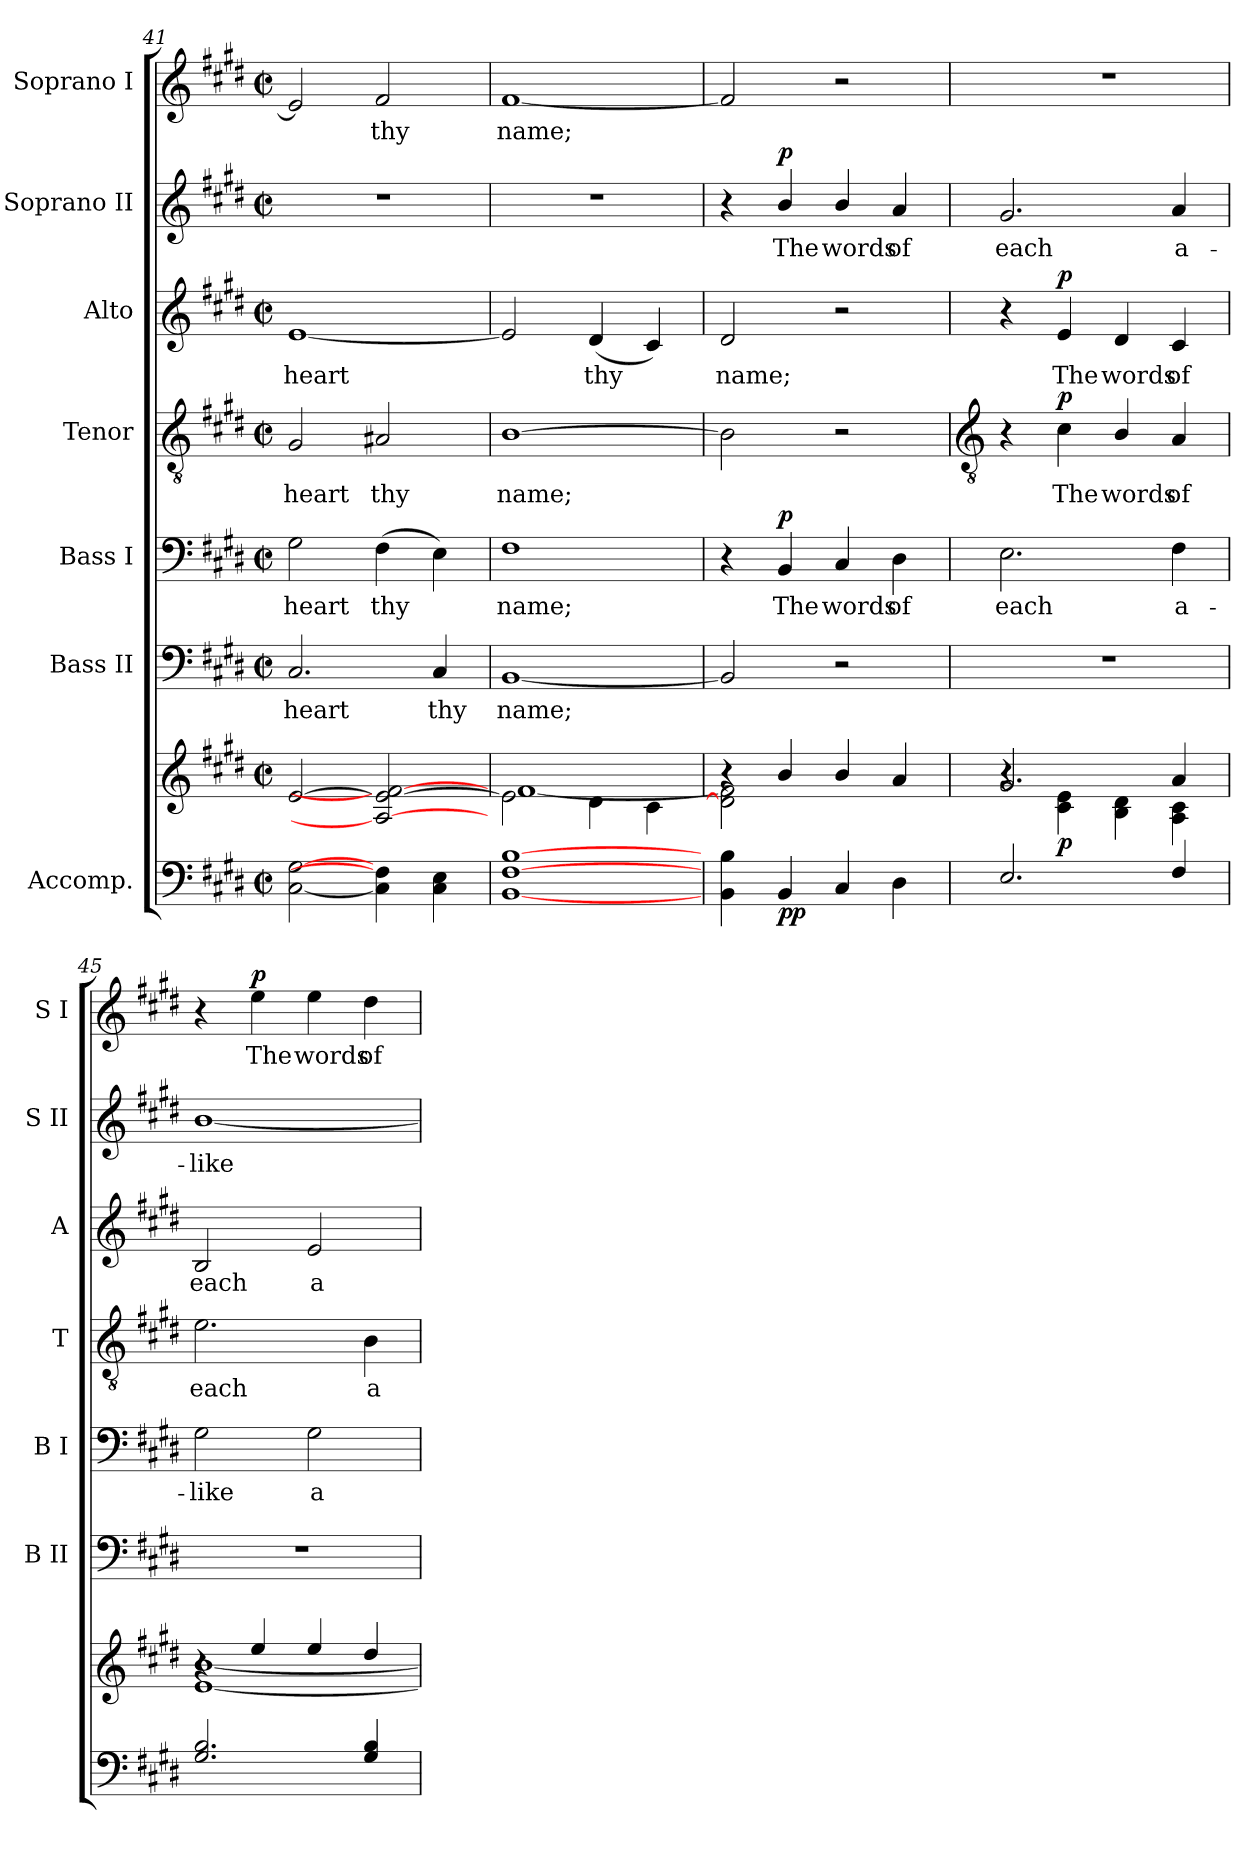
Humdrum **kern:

**kern	**kern	**dynam	**kern	**text	**kern	**text	**dynam	**kern	**text	**dynam	**kern	**text	**dynam	**kern	**text	**dynam	**kern	**text	**dynam
*part7	*part7	*part7	*part6	*part6	*part5	*part5	*part5	*part4	*part4	*part4	*part3	*part3	*part3	*part2	*part2	*part2	*part1	*part1	*part1
*staff8	*staff7	*staff7/8	*staff6	*staff6	*staff5	*staff5	*staff5	*staff4	*staff4	*staff4	*staff3	*staff3	*staff3	*staff2	*staff2	*staff2	*staff1	*staff1	*staff1
*I"Accomp.	*	*	*I"Bass II	*	*I"Bass I	*	*	*I"Tenor	*	*	*I"Alto	*	*	*I"Soprano II	*	*	*I"Soprano I	*	*
*	*	*	*I'B II	*	*I'B I	*	*	*I'T	*	*	*I'A	*	*	*I'S II	*	*	*I'S I	*	*
*clefF4	*clefG2	*	*clefF4	*	*clefF4	*	*	*clefGv2	*	*	*clefG2	*	*	*clefG2	*	*	*clefG2	*	*
*k[f#c#g#d#]	*k[f#c#g#d#]	*	*k[f#c#g#d#]	*	*k[f#c#g#d#]	*	*	*k[f#c#g#d#]	*	*	*k[f#c#g#d#]	*	*	*k[f#c#g#d#]	*	*	*k[f#c#g#d#]	*	*
*E:	*E:	*	*E:	*	*E:	*	*	*E:	*	*	*E:	*	*	*E:	*	*	*E:	*	*
*M2/2	*M2/2	*	*M2/2	*	*M2/2	*	*	*M2/2	*	*	*M2/2	*	*	*M2/2	*	*	*M2/2	*	*
*met(c|)	*met(c|)	*	*met(c|)	*	*met(c|)	*	*	*met(c|)	*	*	*met(c|)	*	*	*met(c|)	*	*	*met(c|)	*	*
=41	=41	=41	=41	=41	=41	=41	=41	=41	=41	=41	=41	=41	=41	=41	=41	=41	=41	=41	=41
*	*^	*	*	*	*	*	*	*	*	*	*	*	*	*	*	*	*	*	*
*	*	*^	*	*	*	*	*	*	*	*	*	*	*	*	*	*	*	*	*	*
!	!	!	!	!	!	!LO:LY:b	!	!LO:LY:b	!	!	!LO:LY:b	!	!	!LO:LY:b	!	!	!	!	!	!	!
[2C# [2G#	[2e/	1ryy	1ryy	.	2.C#	heart	2G#	heart	.	2G#	heart	.	[1e	heart	.	1r	.	.	2e]	.	.
!	!	!	!	!	!	!	!	!LO:LY:b	!	!	!LO:LY:b	!	!	!	!	!	!	!	!	!LO:LY:b	!
4C#] 4F#]	2A#/_ 2e/_ 2f#/_	.	.	.	.	.	(>4F#	thy	.	2A#X	thy	.	.	.	.	.	.	.	2f#	thy	.
!	!	!	!	!	!	!LO:LY:b	!	!	!	!	!	!	!	!	!	!	!	!	!	!	!
4C# 4E	.	.	.	.	4C#	thy	4E)	.	.	.	.	.	.	.	.	.	.	.	.	.	.
=42	=42	=42	=42	=42	=42	=42	=42	=42	=42	=42	=42	=42	=42	=42	=42	=42	=42	=42	=42	=42	=42
!	!	!	!	!	!	!LO:LY:b	!	!LO:LY:b	!	!	!LO:LY:b	!	!	!	!	!	!	!	!	!LO:LY:b	!
[1BB [1F# [1B	2e\]	[1f#\	1ryy	.	[1BB	name;	1F#	name;	.	[1B	name;	.	2e]	.	.	1r	.	.	[1f#	name;	.
!	!	!	!	!	!	!	!	!	!	!	!	!	!	!LO:LY:b	!	!	!	!	!	!	!
.	4d#\	.	.	.	.	.	.	.	.	.	.	.	(<4d#	thy	.	.	.	.	.	.	.
.	4c#\	.	.	.	.	.	.	.	.	.	.	.	4c#)	.	.	.	.	.	.	.	.
=43	=43	=43	=43	=43	=43	=43	=43	=43	=43	=43	=43	=43	=43	=43	=43	=43	=43	=43	=43	=43	=43
!	!	!	!	!	!	!	!	!	!	!	!	!	!	!LO:LY:b	!	!	!	!	!	!	!
4BB 4B	4r	2d#\] 2f#\]	1ryy	.	2BB]	.	4r	.	.	2B]	.	.	2d#	name;	.	4r	.	.	2f#]	.	.
!	!	!	!	!LO:DY:b=2	!	!	!	!LO:LY:b	!	!	!	!	!	!	!	!	!LO:LY:b	!	!	!	!
!	!	!	!	!LO:DY:n=1:b	!	!	!	!	!LO:DY:b	!	!	!	!	!	!	!	!	!LO:DY:b	!	!	!
4BB	4b/	.	.	p p	.	.	4BB	The	p	.	.	.	.	.	.	4b/	The	p	.	.	.
!	!	!	!	!	!	!	!	!LO:LY:b	!	!	!	!	!	!	!	!	!LO:LY:b	!	!	!	!
4C#	4b/	2ryy	.	.	2r	.	4C#	words	.	2r	.	.	2r	.	.	4b/	words	.	2r	.	.
!	!	!	!	!	!	!	!	!LO:LY:b	!	!	!	!	!	!	!	!	!LO:LY:b	!	!	!	!
4D#	4a/	.	.	.	.	.	4D#	of	.	.	.	.	.	.	.	4a	of	.	.	.	.
!!LO:LB:g=z
=44	=44	=44	=44	=44	=44	=44	=44	=44	=44	=44	=44	=44	=44	=44	=44	=44	=44	=44	=44	=44	=44
*	*	*	*	*	*	*	*	*	*	*clefGv2	*	*	*	*	*	*	*	*	*	*	*
*^	*	*	*	*	*	*	*	*	*	*	*	*	*	*	*	*	*	*	*	*	*
!	!	!	!	!	!	!	!	!	!LO:LY:b	!	!	!	!	!	!	!	!	!LO:LY:b	!	!	!	!
2.E	1ryy	2.g#/	4r	1ryy	.	1r	.	2.E	each	.	4r	.	.	4r	.	.	2.g#	each	.	1r	.	.
!	!	!	!	!	!LO:DY:b	!	!	!	!	!	!	!LO:LY:b	!LO:DY:b	!	!LO:LY:b	!LO:DY:b	!	!	!	!	!	!
.	.	.	4c#\ 4e\	.	p	.	.	.	.	.	4c#	The	p	4e	The	p	.	.	.	.	.	.
!	!	!	!	!	!	!	!	!	!	!	!	!LO:LY:b	!	!	!LO:LY:b	!	!	!	!	!	!	!
.	.	.	4B\ 4d#\	.	.	.	.	.	.	.	4B/	words	.	4d#	words	.	.	.	.	.	.	.
!	!	!	!	!	!	!	!	!	!LO:LY:b	!	!	!LO:LY:b	!	!	!LO:LY:b	!	!	!LO:LY:b	!	!	!	!
4F#	.	4a/	4A\ 4c#\	.	.	.	.	4F#	a-	.	4A	of	.	4c#	of	.	4a	a-	.	.	.	.
=45	=45	=45	=45	=45	=45	=45	=45	=45	=45	=45	=45	=45	=45	=45	=45	=45	=45	=45	=45	=45	=45	=45
!	!	!	!	!	!	!	!	!	!LO:LY:b	!	!	!LO:LY:b	!	!	!LO:LY:b	!	!	!LO:LY:b	!	!	!	!
2.G# 2.B	1ryy	4r	[1e\ [1b\	1ryy	.	1r	.	2G#	-like	.	2.e	each	.	2B	each	.	[1b/	-like	.	4r	.	.
!	!	!	!	!	!	!	!	!	!	!	!	!	!	!	!	!	!	!	!	!	!LO:LY:b	!LO:DY:b
.	.	4ee/	.	.	.	.	.	.	.	.	.	.	.	.	.	.	.	.	.	4ee	The	p
!	!	!	!	!	!	!	!	!	!LO:LY:b	!	!	!	!	!	!LO:LY:b	!	!	!	!	!	!LO:LY:b	!
.	.	4ee/	.	.	.	.	.	2G#	a-	.	.	.	.	2e	a-	.	.	.	.	4ee	words	.
!	!	!	!	!	!	!	!	!	!	!	!	!LO:LY:b	!	!	!	!	!	!	!	!	!LO:LY:b	!
4G# 4B	.	4dd#/	.	.	.	.	.	.	.	.	4B	a-	.	.	.	.	.	.	.	4dd#	of	.
*v	*v	*	*	*	*	*	*	*	*	*	*	*	*	*	*	*	*	*	*	*	*	*
*	*v	*v	*v	*	*	*	*	*	*	*	*	*	*	*	*	*	*	*	*	*	*
=	=	=	=	=	=	=	=	=	=	=	=	=	=	=	=	=	=	=	=
*-	*-	*-	*-	*-	*-	*-	*-	*-	*-	*-	*-	*-	*-	*-	*-	*-	*-	*-	*-
